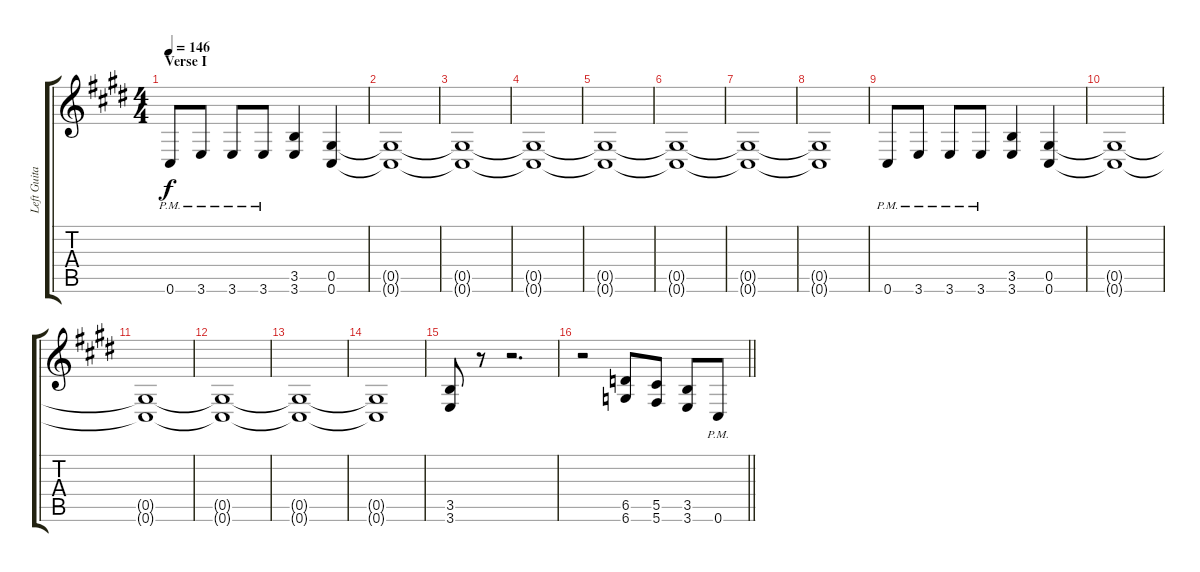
\track ("Left Guitar" "Left Guita") {instrument overdrivenguitar}
\staff {score tabs}
\tuning (Eb4 Bb3 Gb3 Db3 Ab2 Db2) {hide}
\ts (4 4)
\section ("" "Verse I")
\tempo 146
\clef g2
\ks e
0.6{pm}.8{dy f} 3.6{pm}.8 3.6{pm}.8 3.6{pm}.8 (3.5 3.6).4 (0.5 0.6).4 |
(0.5{t} 0.6{t}).1 |
(0.5{t} 0.6{t}).1 |
(0.5{t} 0.6{t}).1 |
(0.5{t} 0.6{t}).1 |
(0.5{t} 0.6{t}).1 |
(0.5{t} 0.6{t}).1 |
(0.5{t} 0.6{t}).1 |
0.6{pm}.8 3.6{pm}.8 3.6{pm}.8 3.6{pm}.8 (3.5 3.6).4 (0.5 0.6).4 |
(0.5{t} 0.6{t}).1 |
(0.5{t} 0.6{t}).1 |
(0.5{t} 0.6{t}).1 |
(0.5{t} 0.6{t}).1 |
(0.5{t} 0.6{t}).1 |
(3.5 3.6).8 r.8 r.2{d} |
\barLineRight lightlight
r.2 (6.5 6.6).8 (5.5 5.6).8 (3.5 3.6).8 0.6{pm}.8
